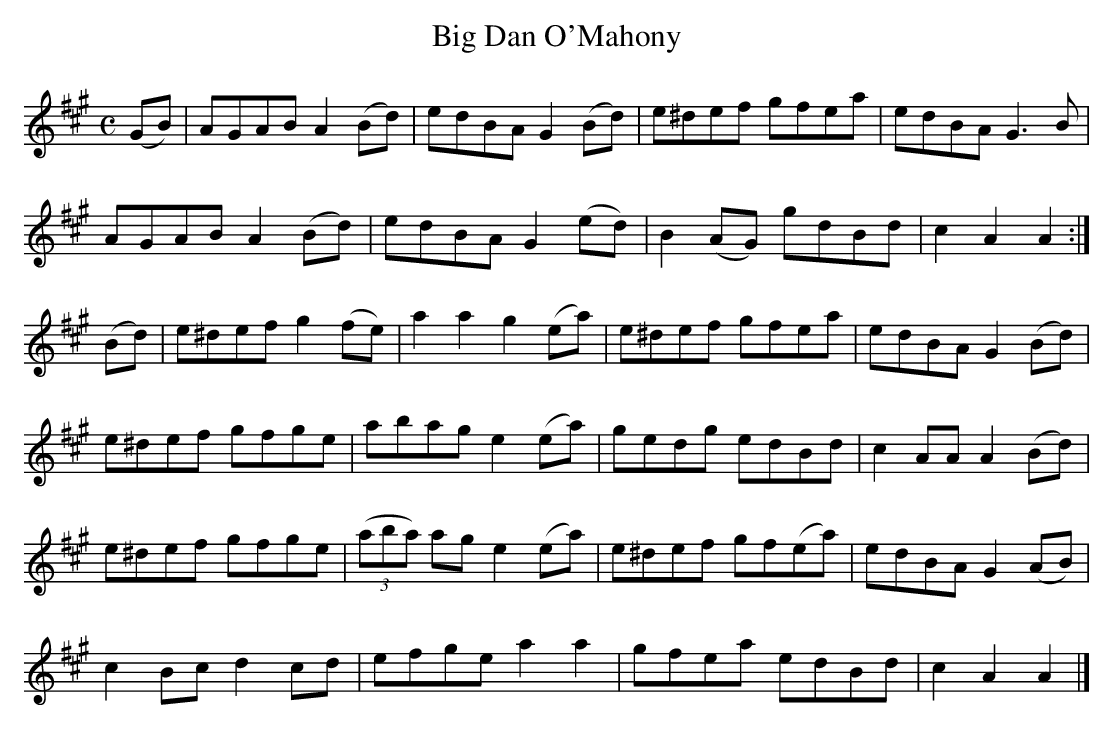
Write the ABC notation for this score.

X:1
T: Big Dan O'Mahony
M: C
L: 1/8
K: A
(GB)|AGAB A2 (Bd)|edBA G2 (Bd)|e^def gfea|edBA G3 B|
AGAB A2 (Bd)|edBA G2 (ed)|B2 (AG) gdBd|c2 A2 A2:|
(Bd)|e^def g2 (fe)|a2 a2 g2 (ea)|e^def gfea|edBA G2 (Bd)|
e^def gfge|abag e2 (ea)|gedg edBd|c2AA A2 (Bd)|
e^def gfge|(3(aba) ag e2 (ea)|e^def gf(ea)|edBA G2 (AB)|
c2 Bc d2 cd|efge a2 a2|gfea edBd|c2 A2 A2|]
